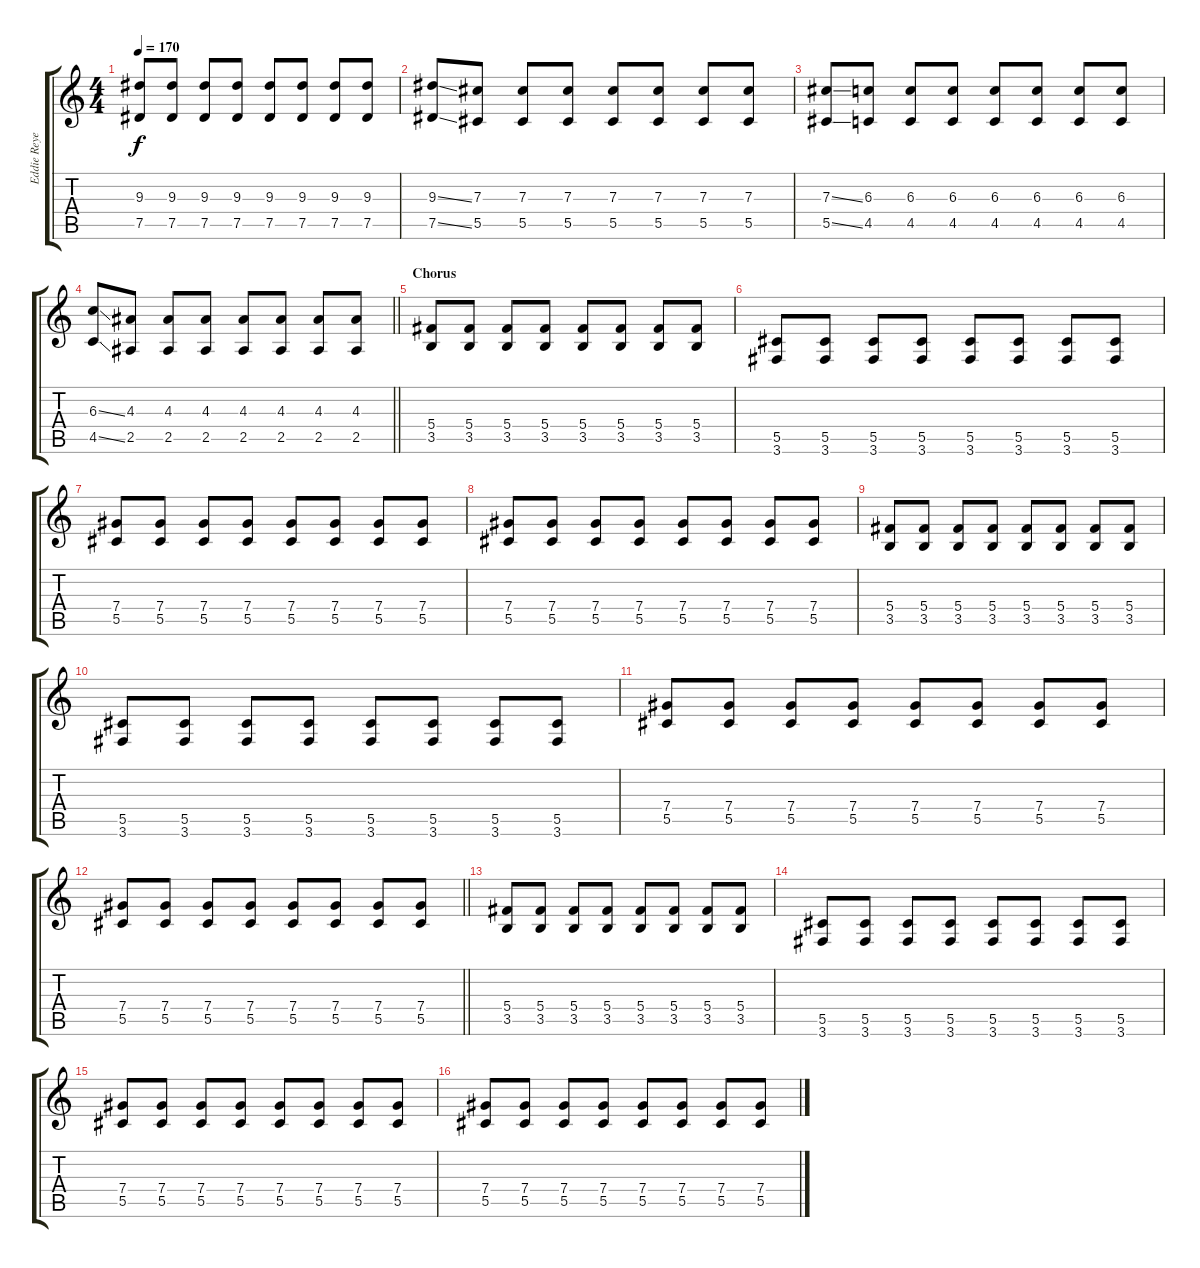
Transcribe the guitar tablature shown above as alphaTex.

\track ("Eddie Reyes - Guitar" "Eddie Reye") {instrument distortionguitar}
\staff {score tabs}
\tuning (Eb4 Bb3 Gb3 Db3 Ab2 Eb2) {hide}
\ts (4 4)
\tempo 170
\clef g2
\ks c
(9.3 7.5).8{dy f} (9.3 7.5).8 (9.3 7.5).8 (9.3 7.5).8 (9.3 7.5).8 (9.3 7.5).8 (9.3 7.5).8 (9.3 7.5).8 |
(9.3{ss} 7.5{ss}).8 (7.3 5.5).8 (7.3 5.5).8 (7.3 5.5).8 (7.3 5.5).8 (7.3 5.5).8 (7.3 5.5).8 (7.3 5.5).8 |
(7.3{ss} 5.5{ss}).8 (6.3 4.5).8 (6.3 4.5).8 (6.3 4.5).8 (6.3 4.5).8 (6.3 4.5).8 (6.3 4.5).8 (6.3 4.5).8 |
\barLineRight lightlight
(6.3{ss} 4.5{ss}).8 (4.3 2.5).8 (4.3 2.5).8 (4.3 2.5).8 (4.3 2.5).8 (4.3 2.5).8 (4.3 2.5).8 (4.3 2.5).8 |
\section ("" "Chorus")
(5.4 3.5).8 (5.4 3.5).8 (5.4 3.5).8 (5.4 3.5).8 (5.4 3.5).8 (5.4 3.5).8 (5.4 3.5).8 (5.4 3.5).8 |
(5.5 3.6).8 (5.5 3.6).8 (5.5 3.6).8 (5.5 3.6).8 (5.5 3.6).8 (5.5 3.6).8 (5.5 3.6).8 (5.5 3.6).8 |
(7.4 5.5).8 (7.4 5.5).8 (7.4 5.5).8 (7.4 5.5).8 (7.4 5.5).8 (7.4 5.5).8 (7.4 5.5).8 (7.4 5.5).8 |
(7.4 5.5).8 (7.4 5.5).8 (7.4 5.5).8 (7.4 5.5).8 (7.4 5.5).8 (7.4 5.5).8 (7.4 5.5).8 (7.4 5.5).8 |
(5.4 3.5).8 (5.4 3.5).8 (5.4 3.5).8 (5.4 3.5).8 (5.4 3.5).8 (5.4 3.5).8 (5.4 3.5).8 (5.4 3.5).8 |
(5.5 3.6).8 (5.5 3.6).8 (5.5 3.6).8 (5.5 3.6).8 (5.5 3.6).8 (5.5 3.6).8 (5.5 3.6).8 (5.5 3.6).8 |
(7.4 5.5).8 (7.4 5.5).8 (7.4 5.5).8 (7.4 5.5).8 (7.4 5.5).8 (7.4 5.5).8 (7.4 5.5).8 (7.4 5.5).8 |
\barLineRight lightlight
(7.4 5.5).8 (7.4 5.5).8 (7.4 5.5).8 (7.4 5.5).8 (7.4 5.5).8 (7.4 5.5).8 (7.4 5.5).8 (7.4 5.5).8 |
(5.4 3.5).8 (5.4 3.5).8 (5.4 3.5).8 (5.4 3.5).8 (5.4 3.5).8 (5.4 3.5).8 (5.4 3.5).8 (5.4 3.5).8 |
(5.5 3.6).8 (5.5 3.6).8 (5.5 3.6).8 (5.5 3.6).8 (5.5 3.6).8 (5.5 3.6).8 (5.5 3.6).8 (5.5 3.6).8 |
(7.4 5.5).8 (7.4 5.5).8 (7.4 5.5).8 (7.4 5.5).8 (7.4 5.5).8 (7.4 5.5).8 (7.4 5.5).8 (7.4 5.5).8 |
(7.4 5.5).8 (7.4 5.5).8 (7.4 5.5).8 (7.4 5.5).8 (7.4 5.5).8 (7.4 5.5).8 (7.4 5.5).8 (7.4 5.5).8
